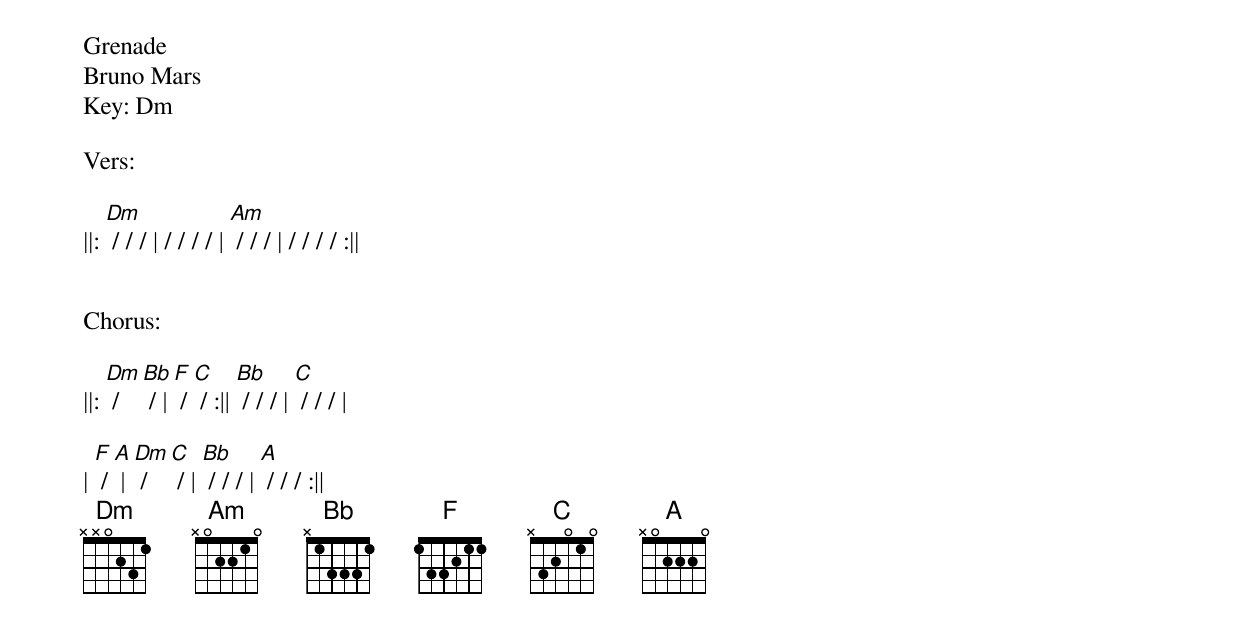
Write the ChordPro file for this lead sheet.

Grenade
Bruno Mars
Key: Dm

Vers:

||: [Dm] / / / | / / / / | [Am] / / / | / / / / :||


Chorus:

||: [Dm] / [Bb] / | [F] / [C] / :|| [Bb] / / / | [C] / / / |

| [F] / [A] | [Dm] / [C] / | [Bb] / / / | [A] / / / :||
